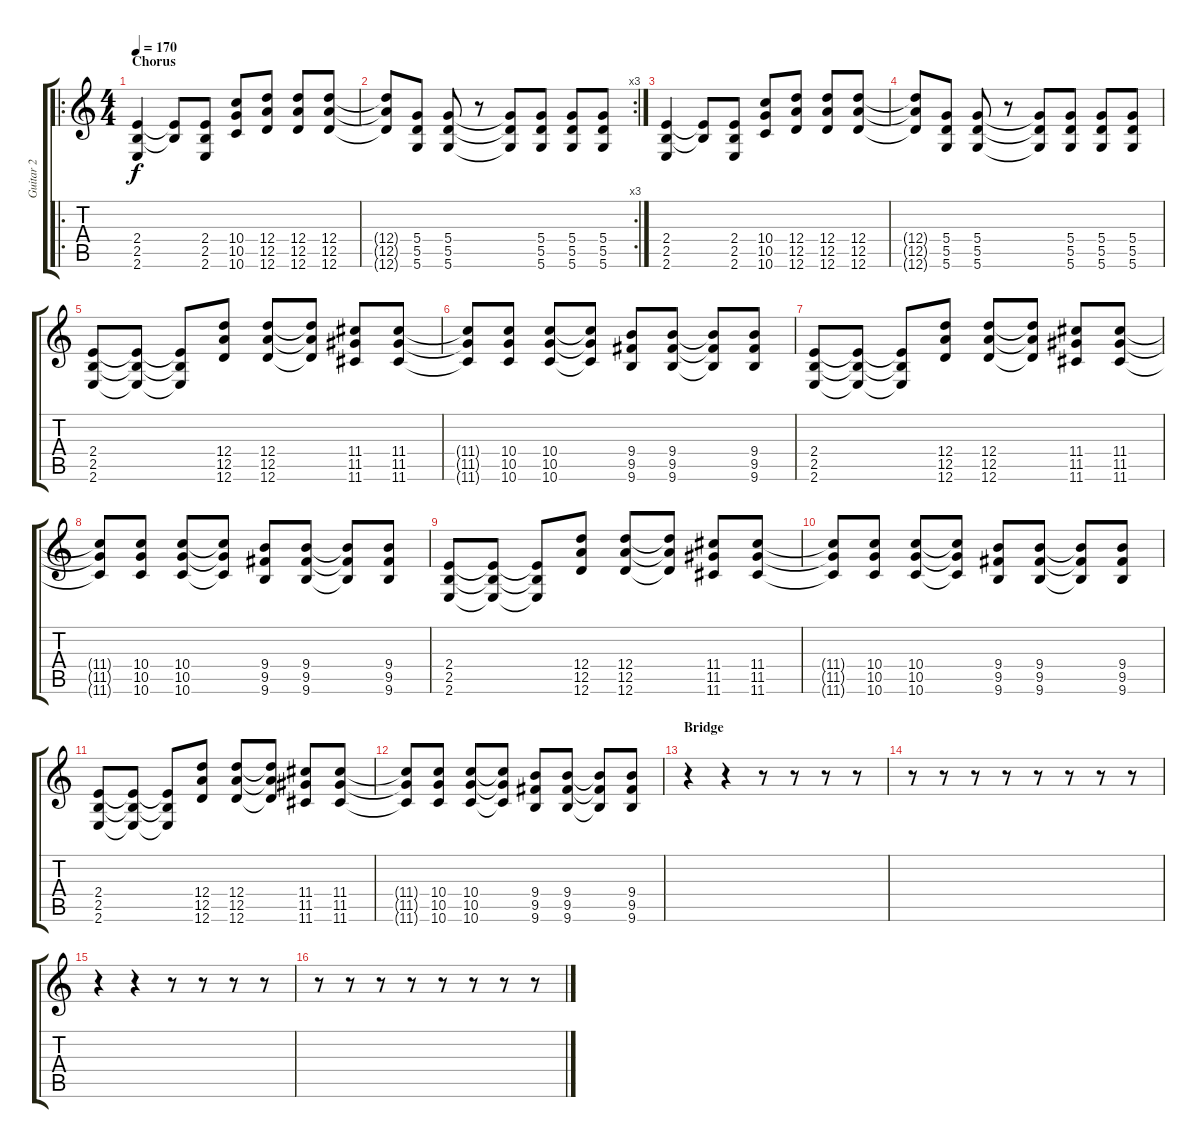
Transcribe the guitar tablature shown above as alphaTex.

\track ("Guitar 2" "Guitar 2") {instrument distortionguitar}
\staff {score tabs}
\tuning (E4 B3 G3 D3 A2 D2) {hide}
\ro
\ts (4 4)
\section ("" "Chorus")
\tempo 170
\clef g2
\ks c
(2.4 2.5 2.6).4{dy f} (2.4{t} 2.5{t}).8 (2.4 2.5 2.6).8 (10.4 10.5 10.6).8 (12.4 12.5 12.6).8 (12.4 12.5 12.6).8 (12.4 12.5 12.6).8 |
\rc 3
(12.4{t} 12.5{t} 12.6{t}).8 (5.4 5.5 5.6).8 (5.4 5.5 5.6).8 r.8 (5.4{t} 5.5{t} 5.6{t}).8 (5.4 5.5 5.6).8 (5.4 5.5 5.6).8 (5.4 5.5 5.6).8 |
(2.4 2.5 2.6).4 (2.4{t} 2.5{t}).8 (2.4 2.5 2.6).8 (10.4 10.5 10.6).8 (12.4 12.5 12.6).8 (12.4 12.5 12.6).8 (12.4 12.5 12.6).8 |
(12.4{t} 12.5{t} 12.6{t}).8 (5.4 5.5 5.6).8 (5.4 5.5 5.6).8 r.8 (5.4{t} 5.5{t} 5.6{t}).8 (5.4 5.5 5.6).8 (5.4 5.5 5.6).8 (5.4 5.5 5.6).8 |
(2.4 2.5 2.6).8 (2.4{t} 2.5{t} 2.6{t}).8 (2.4{t} 2.5{t} 2.6{t}).8 (12.4 12.5 12.6).8 (12.4 12.5 12.6).8 (12.4{t} 12.5{t} 12.6{t}).8 (11.4 11.5 11.6).8 (11.4 11.5 11.6).8 |
(11.4{t} 11.5{t} 11.6{t}).8 (10.4 10.5 10.6).8 (10.4 10.5 10.6).8 (10.4{t} 10.5{t} 10.6{t}).8 (9.4 9.5 9.6).8 (9.4 9.5 9.6).8 (9.4{t} 9.5{t} 9.6{t}).8 (9.4 9.5 9.6).8 |
(2.4 2.5 2.6).8 (2.4{t} 2.5{t} 2.6{t}).8 (2.4{t} 2.5{t} 2.6{t}).8 (12.4 12.5 12.6).8 (12.4 12.5 12.6).8 (12.4{t} 12.5{t} 12.6{t}).8 (11.4 11.5 11.6).8 (11.4 11.5 11.6).8 |
(11.4{t} 11.5{t} 11.6{t}).8 (10.4 10.5 10.6).8 (10.4 10.5 10.6).8 (10.4{t} 10.5{t} 10.6{t}).8 (9.4 9.5 9.6).8 (9.4 9.5 9.6).8 (9.4{t} 9.5{t} 9.6{t}).8 (9.4 9.5 9.6).8 |
(2.4 2.5 2.6).8 (2.4{t} 2.5{t} 2.6{t}).8 (2.4{t} 2.5{t} 2.6{t}).8 (12.4 12.5 12.6).8 (12.4 12.5 12.6).8 (12.4{t} 12.5{t} 12.6{t}).8 (11.4 11.5 11.6).8 (11.4 11.5 11.6).8 |
(11.4{t} 11.5{t} 11.6{t}).8 (10.4 10.5 10.6).8 (10.4 10.5 10.6).8 (10.4{t} 10.5{t} 10.6{t}).8 (9.4 9.5 9.6).8 (9.4 9.5 9.6).8 (9.4{t} 9.5{t} 9.6{t}).8 (9.4 9.5 9.6).8 |
(2.4 2.5 2.6).8 (2.4{t} 2.5{t} 2.6{t}).8 (2.4{t} 2.5{t} 2.6{t}).8 (12.4 12.5 12.6).8 (12.4 12.5 12.6).8 (12.4{t} 12.5{t} 12.6{t}).8 (11.4 11.5 11.6).8 (11.4 11.5 11.6).8 |
(11.4{t} 11.5{t} 11.6{t}).8 (10.4 10.5 10.6).8 (10.4 10.5 10.6).8 (10.4{t} 10.5{t} 10.6{t}).8 (9.4 9.5 9.6).8 (9.4 9.5 9.6).8 (9.4{t} 9.5{t} 9.6{t}).8 (9.4 9.5 9.6).8 |
\section ("" "Bridge")
r.4 r.4 r.8 r.8 r.8 r.8 |
r.8 r.8 r.8 r.8 r.8 r.8 r.8 r.8 |
r.4 r.4 r.8 r.8 r.8 r.8 |
r.8 r.8 r.8 r.8 r.8 r.8 r.8 r.8
